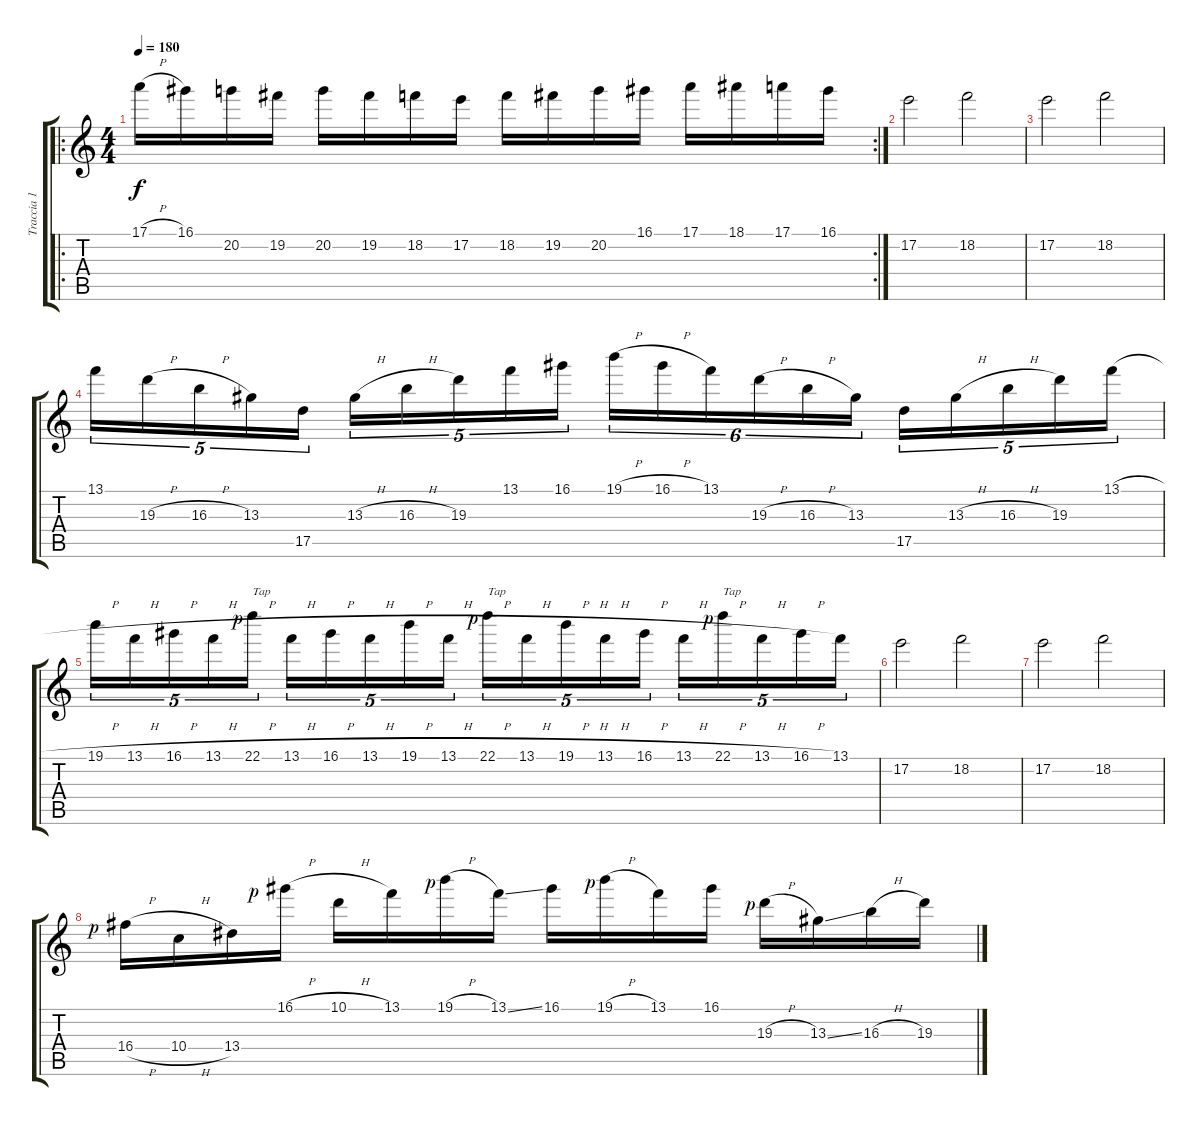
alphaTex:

\track ("Traccia 1" "Traccia 1") {instrument distortionguitar}
\staff {score tabs}
\tuning (E4 B3 G3 D3 A2 E2) {hide}
\ro
\rc 2
\ts (4 4)
\tempo 180
\clef g2
\ks c
17.1{h}.16{dy f} 16.1.16 20.2.16 19.2.16 20.2.16 19.2.16 18.2.16 17.2.16 18.2.16 19.2.16 20.2.16 16.1.16 17.1.16 18.1.16 17.1.16 16.1.16 |
17.2.2 18.2.2 |
17.2.2 18.2.2 |
13.1.16{tu (5 4)} 19.3{h}.16{tu (5 4)} 16.3{h}.16{tu (5 4)} 13.3.16{tu (5 4)} 17.5.16{tu (5 4)} 13.3{h}.16{tu (5 4)} 16.3{h}.16{tu (5 4)} 19.3.16{tu (5 4)} 13.1.16{tu (5 4)} 16.1.16{tu (5 4)} 19.1{h}.16{tu (6 4)} 16.1{h}.16{tu (6 4)} 13.1.16{tu (6 4)} 19.3{h}.16{tu (6 4)} 16.3{h}.16{tu (6 4)} 13.3.16{tu (6 4)} 17.5.16{tu (5 4)} 13.3{h}.16{tu (5 4)} 16.3{h}.16{tu (5 4)} 19.3.16{tu (5 4)} 13.1{h}.16{tu (5 4)} |
19.1{h}.16{tu (5 4)} 13.1{h}.16{tu (5 4)} 16.1{h}.16{tu (5 4)} 13.1{h}.16{tu (5 4)} 22.1{h rf 1}.16{tu (5 4) txt "Tap"} 13.1{h}.16{tu (5 4)} 16.1{h}.16{tu (5 4)} 13.1{h}.16{tu (5 4)} 19.1{h}.16{tu (5 4)} 13.1{h}.16{tu (5 4)} 22.1{h rf 1}.16{tu (5 4) txt "Tap"} 13.1{h}.16{tu (5 4)} 19.1{h}.16{tu (5 4)} 13.1{h}.16{tu (5 4)} 16.1{h}.16{tu (5 4)} 13.1{h}.16{tu (5 4)} 22.1{h rf 1}.16{tu (5 4) txt "Tap"} 13.1{h}.16{tu (5 4)} 16.1{h}.16{tu (5 4)} 13.1.16{tu (5 4)} |
17.2.2 18.2.2 |
17.2.2 18.2.2 |
16.4{h rf 1}.16 10.4{h}.16 13.4.16 16.1{h rf 1}.16 10.1{h}.16 13.1.16 19.1{h rf 1}.16 13.1{ss}.16 16.1.16 19.1{h rf 1}.16 13.1.16 16.1.16 19.3{h rf 1}.16 13.3{ss}.16 16.3{h}.16 19.3.16
